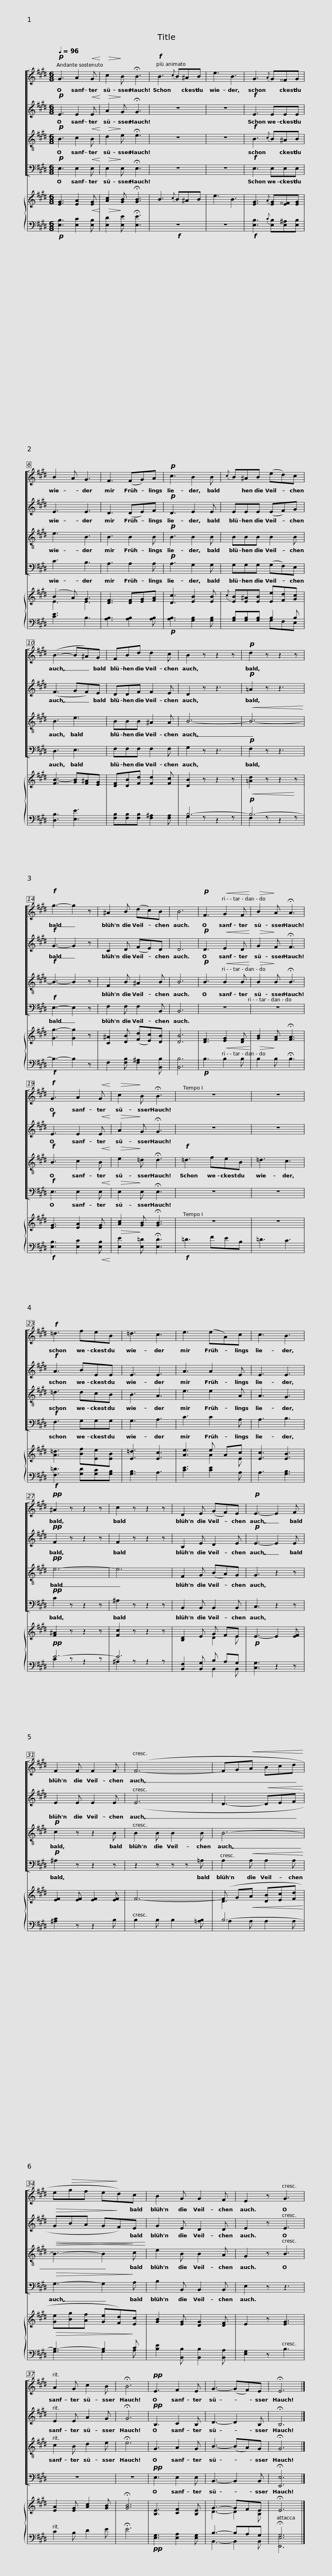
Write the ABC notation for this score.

X:1
%%score [ 1 2 3 4 ] { ( 5 7 10 ) | ( 6 8 9 ) }
L:1/8
Q:1/4=96
M:6/8
I:linebreak $
K:E
V:1 treble
V:2 treble
V:3 treble-8
V:4 bass
V:5 treble
V:7 treble
V:10 treble
V:6 bass
V:8 bass
V:9 bass
V:1
!p! G3 A2!<(! G!<)! |!>(! c2!>)! B !fermata!B3 |!f! B3{c} B^AB | e3 B3 |$ G3{A} G^^FG |$ %5
 B2 A G3 | F3 (FG)A |!p! c3 B2 B |{c} B^AB (ed)c | (B3- B^A)G |$ %10
 FBd d2 c | B2 z z2 z |!p! d2 z z2 z |!f! g3- g2 z | ^A2 B (dc)B |$ %15
 B6 |!p! F3!<(! G2 F!<)! |!>(! B2!>)! A !fermata!A3 |!f! G3 A2!<(! G!<)! |!>(! c2!>)! B !fermata!B3 |$ %20
 z6 | z6 |!f! =d3 feB | =d3 c3 | e3 (eA)c |$ %25
 c3 B3 |!pp! ^A2 z z2 z | c2 z z2 z | D2 E (GF)E |!p! E3- E2 F |$ %30
 F2 F F2 F | (F6- | FG!<(!A Bcd!<)! | e!>(!gf e!>)!d)c |$ B2 G G2 F | %35
 E2 z G3 | A2 G c2 B | !fermata!B6 |!pp! E3 F2 E | G3- (GF)E |$ %40
 !fermata!E6 |] %41
V:2
!p! E3 E2!<(! E!<)! |!>(! A2!>)! G !fermata!G3 | z6 | z6 |$!f! E3 EEE |$ %5
 E3 E3 | D3 (DE)F |!p! D3 E2 E | EEE (EF)G | (F3 GF)E |$ %10
 DDF F2 E | D2 z z3 |!p! =A2 z z3 |!f! G3- G2 z | C2 D (FE)D |$ %15
 D6 |!p! D3!<(! E2 D!<)! |!>(! G2!>)! F !fermata!F3 |!f! E3 E2!<(! E!<)! |!>(! A2!>)! G !fermata!G3 |$ %20
 z6 | z6 |!f! A3 BEE | E3 E3 | A3 A2 E |$ %25
 E3 E3 |!pp! F2 z z2 z | F2 z z2 z | B,2 E D2 E |!p! E3- E2 E |$ %30
 E2 E E2 E | (E6 | D3-!<(! DEF!<)! |!>(! GBA G!>)!F)E |$ G2 E D2 D | %35
 E2 z E3 | E2 E A2 G | !fermata!G6 |!pp! B,3 C2 B, | D3- D2 B, |$ %40
 !fermata!B,6 |] %41
V:3
!p! B3 c2!<(! B!<)! |!>(! d2!>)! e !fermata!e3 | z6 | z6 |$!f! B3{c} B^AB |$ %5
 e3 B3 | B3 B2 B |!p! B3 B2 B | BBB B2 B | B3 e3 |$ %10
 BBB ^A2 A | B6- |!<(! B6-!<)! |!f! B3- B2 z | F2 B ^A2 B |$ %15
 B6 |!p! B3!<(! B2 B!<)! |!>(! B2!>)! B !fermata!B3 |!f! B3 c2!<(! B!<)! |!>(! e2!>)! =d !fermata!d3 |$ %20
!f! =d3 feB | =d3 c3 | =d3 dcB | B3 A3 | e3 e2 A |$ %25
 A3 G3 |!pp! e6- | e6 | F2 G (BA)G | G3 z2 z |$ %30
!p! c2 z z2 B | B2 B B2 B | B6- |!<(!!>(! B3- B2!>)! c!<)! |$ e2 B B2 A | %35
 G2 z B3 | c2 B d2 e | !fermata!e6 | G3 A2 G | B3- (BA)G |$ %40
 !fermata!G6 |] %41
V:4
!p! E,3 E,2!<(! E,!<)! |!>(! E,2!>)! E, !fermata!E,3 | z6 | z6 |$!f! E,3 E,E,E, |$ %5
 C3 B,3 | A,3 A,2 A, |!p! A,3 G,2 G, | G,G,G, (G,F,)E, | D,3 E,3 |$ %10
 F,F,F, F,2 F, | G,2 z z3 |!p! F,2 z z3 |!f! E,3- E,2 z | F,2 F, F,2 B,, |$ %15
 B,,6 | z6 | z6 |!f! E,3 E,2!<(! E,!<)! |!>(! E,2!>)! E, !fermata!E,3 |$ %20
 z6 | z6 |!f! F,3 G,G,G, | G,3 A,3 | C3 C2 A, |$ %25
 A,3 B,3 |!pp! C2 z z2 z | ^A,2 z z2 z | B,,2 B,, B,,2 B,, | C,3 z2 z |$ %30
!p! ^A,2 z z2 z | z2 z z z =A, | A,2!<(! A, A,2 A,!<)! |!>(! G,3- G,2!>)! A, |$ B,2 B,, B,,2 B,, | %35
 E,2 z z3 | z6 | z6 |!pp! E,3 E,2 E, | B,,3- B,,2 B,, |$ %40
 !fermata![E,,E,]6 |] %41
V:5
 [EG]3 [EA]2!<(! [EG]!<)! |!>(! [Ac]2!>)! [GB] !fermata![GB]3 | B3{c} B^AB | e3 B3 |$ [EG]3{A} [EG][E^^F][EG] |$ %5
 (B2 A) G3 | [DF]3 [DF][EG][FA] | [Dc]3 [EB]2 [EB] |{c} [EB][E^A][EB] [Ee][Fd][Gc] | [FB-]3 [GB][F^A][EG] |$ %10
 [DF][DB][Fd] [Fd]2 [Fc] | [DB]2 z z2 z |!<(! [=Ad]2 z z2!<)! z | [Gg-]3 [Gg]2 z | [C^A]2 [DB] ([Fd][Ec])[DB] |$ %15
 [DB]6 | [DF]3!<(! [EG]2 [DF]!<)! |!>(! [GB]2!>)! [FA] !fermata![FA]3 | [EG]3 [EA]2 [EG] |!>(! [Ac]2!>)! [GB] !fermata![GB]3 |$ %20
 z6 | z6 | [A=d]3 [Bf][Ee][EB] | [E=d]3 [Ec]3 | [Ae]3 e Ac |$ %25
 [Ec]3 [EB]3 |!pp! [F^A]2 z z2 z | [Fc]2 z z2 z | [B,D]2 E G FE |!p! E3- E2 [EF] |$ %30
 [EF]2 [EF] [EF]2 [EF] | F6- | (F G!<(!A [DB][Ec][Fd]!<)! | [Ge][Bg][Af] [Ge][Fd])[Ec] |$ [GB]2 [EG] [DG]2 [DF] | %35
 E2 z [EG]3 | [EA]2 [EG] [Ac]2 [GB] | !fermata![GB]6 | [B,E]3 [CF]2 [B,E] | G3- GFE |$ %40
 !fermata!E6 |] %41
V:6
!p! [E,B,]3 [E,C]2 [E,B,] | [E,D]2 [E,E] !fermata![E,E]3 |!f! z6 | z6 |$!f! [E,B,]3{C} [E,B,][E,^A,][E,B,] |$ %5
 [CE]3 B,3 | [A,B,]3 [A,B,]2 [A,B,] |!p! [A,B,]3 [G,B,]2 [G,B,] | [G,B,][G,B,][G,B,] B,2 B, | [D,B,]3 [E,E]3 |$ %10
 [F,B,][F,B,][F,B,] [F,^A,]2 [F,A,] | B,6- |!p! B,6- |!f! B,3- B,2 z | F,2 [F,B,] [F,^A,]2 [B,,B,] |$ %15
 [B,,B,]6 |!p! B,3 B,2 B, | B,2 B, !fermata!B,3 |!f! [E,B,]3 [E,C]2!<(! [E,B,]!<)! | [E,E]2 [E,=D] !fermata![E,D]3 |$ %20
!f! =D3 FEB, | =D3 C3 |!f! [F,=D]3 [G,D][G,C][G,B,] | [G,B,]3 A,3 | [CE]3 [CE]2 A, |$ %25
 A,3 [G,B,]3 | E6- | E6 | [B,,F,]2 [B,,G,] B, A,G, | [C,G,]3 z2 z |$ %30
 [^A,C]2 z z2 B, | B,2 B, B,2 [=A,B,] | B,6- |!>(! B,3- B,2!>)! C |$ [B,E]2 [B,,B,] [B,,B,]2 [B,,A,] | %35
 [E,G,]2 z B,3 | C2 B, D2 E | !fermata!E6 |!pp! [E,G,]3 [E,A,]2 [E,G,] | B,3- B,A,G, |$ %40
 !fermata!G,6 |] %41
V:7
 x6 | x6 | x6 | x6 |$ x6 |$ %5
 E3 E3 | x6 | x6 | x6 | x6 |$ %10
 x6 | x6 | x6 | x6 | x6 |$ %15
 x6 | x6 | x6 | x6 | x6 |$ %20
 x6 | x6 | x6 | x6 | x3 A2 E |$ %25
 x6 | x6 | x6 | x3 D2 E | x6 |$ %30
 x6 | x6 | D3 x3 | x6 |$ x6 | %35
 x6 | x6 | x6 | x6 | x6 |$ %40
 x6 |] %41
V:8
 x6 | x6 | x6 | x6 |$ x6 |$ %5
 x6 | x6 | x6 | x3 G,F,E, | x6 |$ %10
 x6 | x6 | x6 | x6 | x6 |$ %15
 x6 | x6 | x6 | x6 | x6 |$ %20
 x6 | x6 | x6 | x6 | x6 |$ %25
 x6 | x6 | x6 | x3 B,,2 B,, | x6 |$ %30
 x6 | x6 | x6 | x6 |$ x6 | %35
 x6 | x6 | x6 | x6 | x6 |$ %40
 x6 |] %41
V:9
 x6 | x6 | x6 | x6 |$ x6 |$ %5
 x6 | x6 | x6 | x6 | x6 |$ %10
 x6 | G,2 z z2 z | F,2 z z2 z | x6 | x6 |$ %15
 x6 | x6 | x6 | x6 | x6 |$ %20
 x6 | x6 | x6 | x6 | x6 |$ %25
 x6 | C2 z z2 z | ^A,2 z z2 z | x6 | x6 |$ %30
 x6 | x6 | A,2 A, A,2 A, | G,3 G,2 A, |$ x6 | %35
 x6 | x6 | x6 | x6 | B,,3- B,,2 B,, |$ %40
 [E,,E,]6 |] %41
V:10
 x6 | x6 | x6 | x6 |$ x6 |$ %5
 x6 | x6 | x6 | x6 | x6 |$ %10
 x6 | x6 | x6 | x6 | x6 |$ %15
 x6 | x6 | x6 | x6 | x6 |$ %20
 x6 | x6 | x6 | x6 | x6 |$ %25
 x6 | x6 | x6 | x6 | x6 |$ %30
 x6 | x6 | x6 | x6 |$ x6 | %35
 x6 | x6 | x6 | x6 | D3- D2 B, |$ %40
 x6 |] %41
